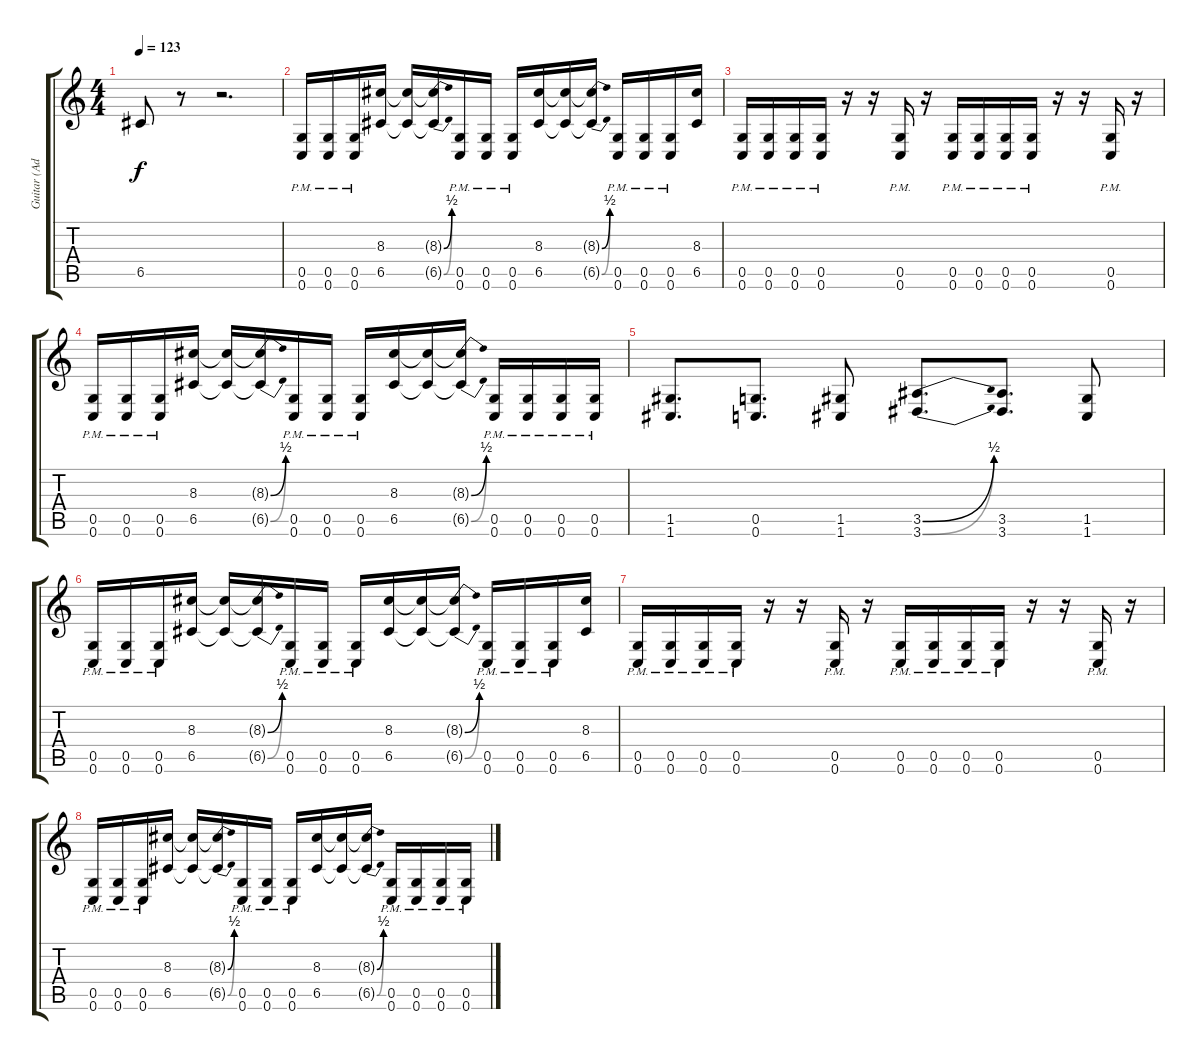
\track ("Guitar (Adam Double)" "Guitar (Ad") {instrument overdrivenguitar}
\staff {score tabs}
\tuning (D4 A3 F3 C3 G2 C2) {hide}
\ts (4 4)
\tempo 123
\clef g2
\ks c
6.5.8{dy f} r.8 r.2{d} |
(0.5{pm} 0.6{pm}).16 (0.5{pm} 0.6{pm}).16 (0.5{pm} 0.6{pm}).16 (8.3 6.5).16 (8.3{t} 6.5{t}).16 (8.3{be (bend 0 0 60 2) t} 6.5{be (bend 0 0 60 2) t}).16 (0.5{pm} 0.6{pm}).16 (0.5{pm} 0.6{pm}).16 (0.5{pm} 0.6{pm}).16 (8.3 6.5).16 (8.3{t} 6.5{t}).16 (8.3{be (bend 0 0 60 2) t} 6.5{be (bend 0 0 60 2) t}).16 (0.5{pm} 0.6{pm}).16 (0.5{pm} 0.6{pm}).16 (0.5{pm} 0.6{pm}).16 (8.3 6.5).16 |
(0.5{pm} 0.6{pm}).16 (0.5{pm} 0.6{pm}).16 (0.5{pm} 0.6{pm}).16 (0.5{pm} 0.6{pm}).16 r.16 r.16 (0.5{pm} 0.6{pm}).16 r.16 (0.5{pm} 0.6{pm}).16 (0.5{pm} 0.6{pm}).16 (0.5{pm} 0.6{pm}).16 (0.5{pm} 0.6{pm}).16 r.16 r.16 (0.5{pm} 0.6{pm}).16 r.16 |
(0.5{pm} 0.6{pm}).16 (0.5{pm} 0.6{pm}).16 (0.5{pm} 0.6{pm}).16 (8.3 6.5).16 (8.3{t} 6.5{t}).16 (8.3{be (bend 0 0 60 2) t} 6.5{be (bend 0 0 60 2) t}).16 (0.5{pm} 0.6{pm}).16 (0.5{pm} 0.6{pm}).16 (0.5{pm} 0.6{pm}).16 (8.3 6.5).16 (8.3{t} 6.5{t}).16 (8.3{be (bend 0 0 60 2) t} 6.5{be (bend 0 0 60 2) t}).16 (0.5{pm} 0.6{pm}).16 (0.5{pm} 0.6{pm}).16 (0.5{pm} 0.6{pm}).16 (0.5{pm} 0.6{pm}).16 |
(1.5 1.6).8{d} (0.5 0.6).8{d} (1.5 1.6).8 (3.5{be (bend 0 0 60 2)} 3.6{be (bend 0 0 60 2)}).8{d} (3.5 3.6).8{d} (1.5 1.6).8 |
(0.5{pm} 0.6{pm}).16 (0.5{pm} 0.6{pm}).16 (0.5{pm} 0.6{pm}).16 (8.3 6.5).16 (8.3{t} 6.5{t}).16 (8.3{be (bend 0 0 60 2) t} 6.5{be (bend 0 0 60 2) t}).16 (0.5{pm} 0.6{pm}).16 (0.5{pm} 0.6{pm}).16 (0.5{pm} 0.6{pm}).16 (8.3 6.5).16 (8.3{t} 6.5{t}).16 (8.3{be (bend 0 0 60 2) t} 6.5{be (bend 0 0 60 2) t}).16 (0.5{pm} 0.6{pm}).16 (0.5{pm} 0.6{pm}).16 (0.5{pm} 0.6{pm}).16 (8.3 6.5).16 |
(0.5{pm} 0.6{pm}).16 (0.5{pm} 0.6{pm}).16 (0.5{pm} 0.6{pm}).16 (0.5{pm} 0.6{pm}).16 r.16 r.16 (0.5{pm} 0.6{pm}).16 r.16 (0.5{pm} 0.6{pm}).16 (0.5{pm} 0.6{pm}).16 (0.5{pm} 0.6{pm}).16 (0.5{pm} 0.6{pm}).16 r.16 r.16 (0.5{pm} 0.6{pm}).16 r.16 |
(0.5{pm} 0.6{pm}).16 (0.5{pm} 0.6{pm}).16 (0.5{pm} 0.6{pm}).16 (8.3 6.5).16 (8.3{t} 6.5{t}).16 (8.3{be (bend 0 0 60 2) t} 6.5{be (bend 0 0 60 2) t}).16 (0.5{pm} 0.6{pm}).16 (0.5{pm} 0.6{pm}).16 (0.5{pm} 0.6{pm}).16 (8.3 6.5).16 (8.3{t} 6.5{t}).16 (8.3{be (bend 0 0 60 2) t} 6.5{be (bend 0 0 60 2) t}).16 (0.5{pm} 0.6{pm}).16 (0.5{pm} 0.6{pm}).16 (0.5{pm} 0.6{pm}).16 (0.5{pm} 0.6{pm}).16
